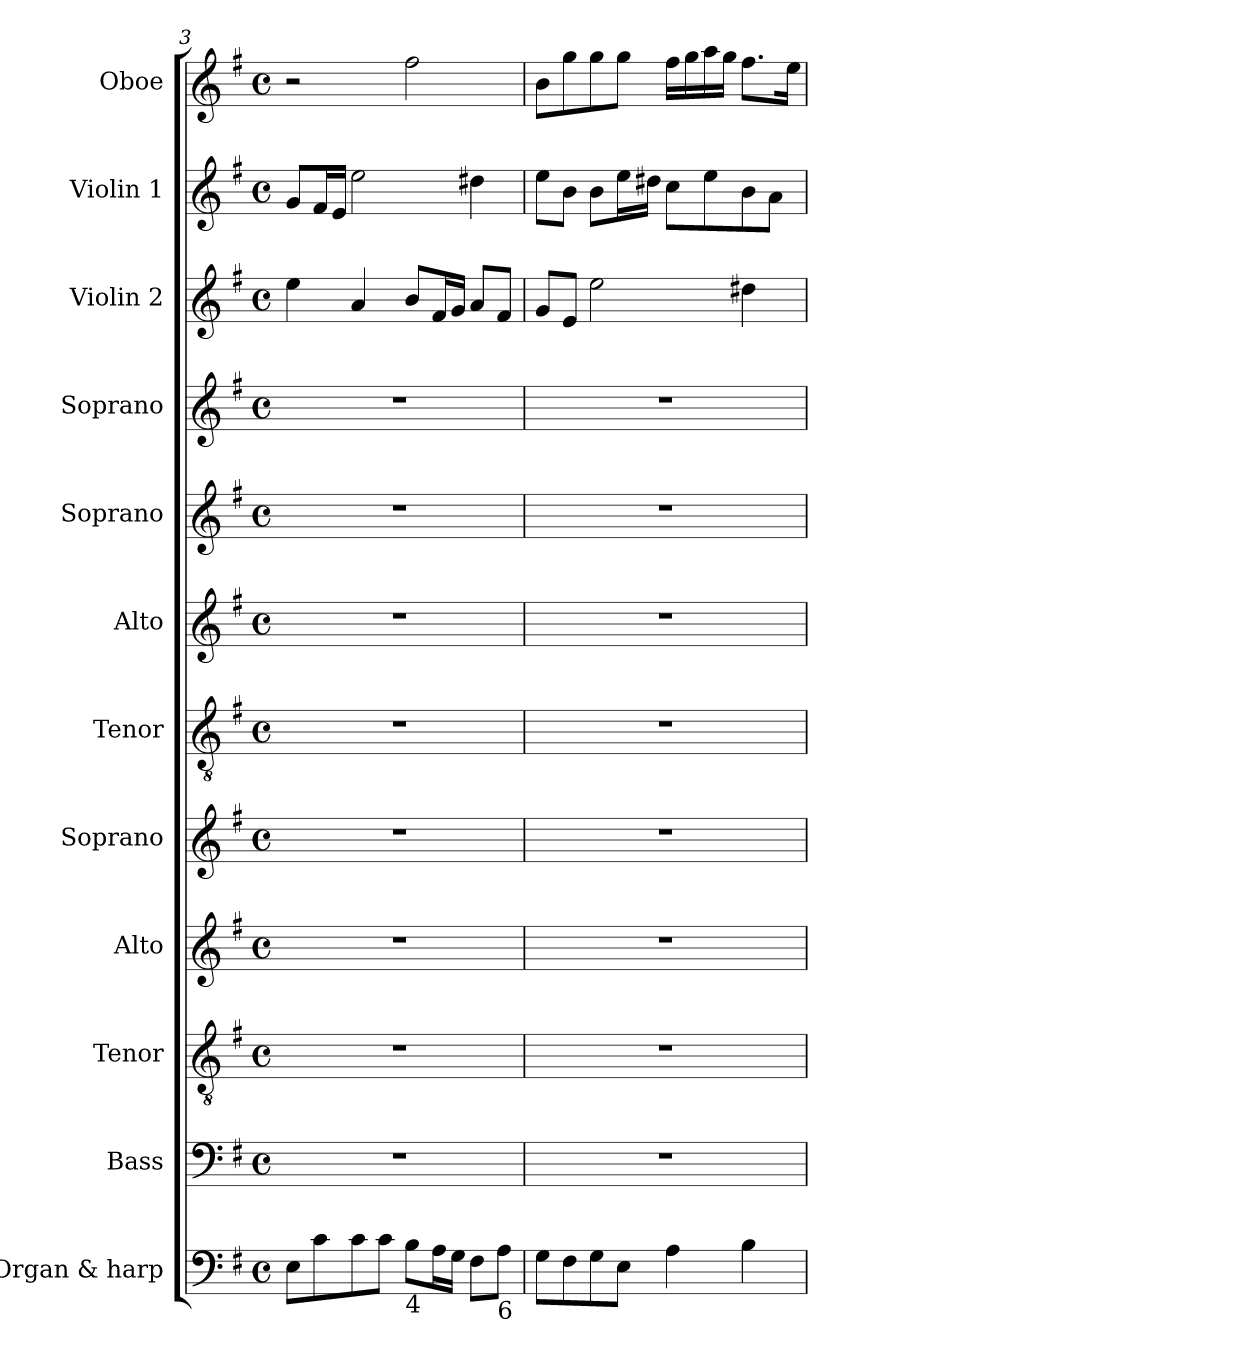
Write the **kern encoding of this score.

**kern	**kern	**kern	**kern	**kern	**kern	**kern	**kern	**kern	**kern	**kern	**kern
*part12	*part11	*part10	*part9	*part8	*part7	*part6	*part5	*part4	*part3	*part2	*part1
*staff12	*staff11	*staff10	*staff9	*staff8	*staff7	*staff6	*staff5	*staff4	*staff3	*staff2	*staff1
*I"Organ & harp	*I"Bass	*I"Tenor	*I"Alto	*I"Soprano	*I"Tenor	*I"Alto	*I"Soprano	*I"Soprano	*I"Violin 2	*I"Violin 1	*I"Oboe
*I'Org. & harp	*I'B.	*I'T.	*I'A.	*I'S.	*I'T.	*I'A.	*I'S.	*I'S.	*I'Vln. 2	*I'Vln. 1	*I'Ob.
*clefF4	*clefF4	*clefGv2	*clefG2	*clefG2	*clefGv2	*clefG2	*clefG2	*clefG2	*clefG2	*clefG2	*clefG2
*	*	*ITrd7c12	*	*	*ITrd7c12	*	*	*	*	*	*
*k[f#]	*k[f#]	*k[f#]	*k[f#]	*k[f#]	*k[f#]	*k[f#]	*k[f#]	*k[f#]	*k[f#]	*k[f#]	*k[f#]
*G:	*G:	*G:	*G:	*G:	*G:	*G:	*G:	*G:	*G:	*G:	*G:
*M4/4	*M4/4	*M4/4	*M4/4	*M4/4	*M4/4	*M4/4	*M4/4	*M4/4	*M4/4	*M4/4	*M4/4
*met(c)	*met(c)	*met(c)	*met(c)	*met(c)	*met(c)	*met(c)	*met(c)	*met(c)	*met(c)	*met(c)	*met(c)
=3	=3	=3	=3	=3	=3	=3	=3	=3	=3	=3	=3
8Ei\L	1r	1r	1r	1r	1r	1r	1r	1r	4eei\	8gi/L	2r
8ci\	.	.	.	.	.	.	.	.	.	16f#i/L	.
.	.	.	.	.	.	.	.	.	.	16ei/JJ	.
8ci\	.	.	.	.	.	.	.	.	4ai/	2eei\	.
8ci\J	.	.	.	.	.	.	.	.	.	.	.
!LO:TX:b:t=4	!	!	!	!	!	!	!	!	!	!	!
8Bi\L	.	.	.	.	.	.	.	.	8bi/L	.	2ff#i\
16Ai\L	.	.	.	.	.	.	.	.	16f#i/L	.	.
16Gi\JJ	.	.	.	.	.	.	.	.	16gi/JJ	.	.
8F#i\L	.	.	.	.	.	.	.	.	8ai/L	4dd#Xi\	.
!LO:TX:b:t=6	!	!	!	!	!	!	!	!	!	!	!
8Ai\J	.	.	.	.	.	.	.	.	8f#i/J	.	.
=4	=4	=4	=4	=4	=4	=4	=4	=4	=4	=4	=4
8Gi\L	1r	1r	1r	1r	1r	1r	1r	1r	8gi/L	8eei\L	8bi\L
8F#i\	.	.	.	.	.	.	.	.	8ei/J	8bi\J	8ggi\
8Gi\	.	.	.	.	.	.	.	.	2eei\	8bi\L	8ggi\
8Ei\J	.	.	.	.	.	.	.	.	.	16eei\L	8ggi\J
.	.	.	.	.	.	.	.	.	.	16dd#Xi\JJ	.
4Ai\	.	.	.	.	.	.	.	.	.	8cci\L	16ff#i\LL
.	.	.	.	.	.	.	.	.	.	.	16ggi\
.	.	.	.	.	.	.	.	.	.	8eei\	16aai\
.	.	.	.	.	.	.	.	.	.	.	16ggi\JJ
4Bi\	.	.	.	.	.	.	.	.	4dd#Xi\	8bi\	8.ff#i\L
.	.	.	.	.	.	.	.	.	.	8ai\J	.
.	.	.	.	.	.	.	.	.	.	.	16eei\Jk
=	=	=	=	=	=	=	=	=	=	=	=
*-	*-	*-	*-	*-	*-	*-	*-	*-	*-	*-	*-
